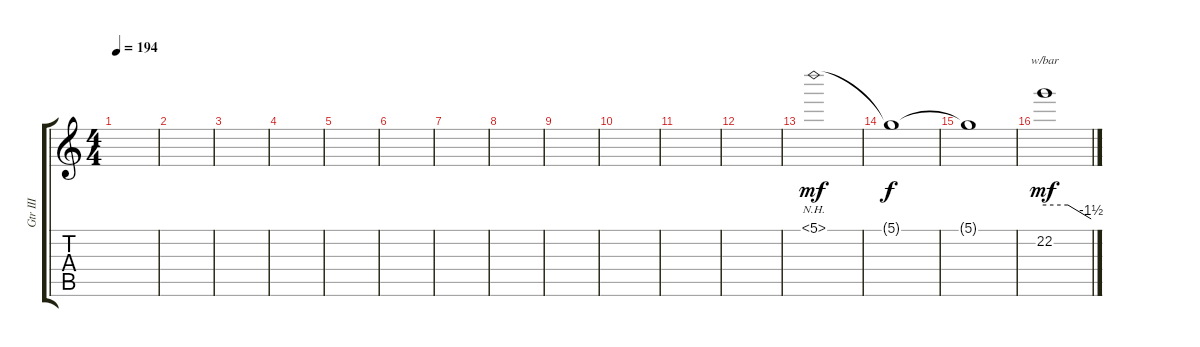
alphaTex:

\track ("Gtr III" "Gtr III") {instrument overdrivenguitar}
\staff {score tabs}
\tuning (D4 A3 F3 C3 G2 D2) {hide}
\ts (4 4)
\tempo 194
\clef g2
\ks c
|
|
|
|
|
|
|
|
|
|
|
|
5.1{nh}.1{dy mf volume 9 balance 8} |
5.1{t}.1{dy f} |
5.1{t}.1 |
22.2.1{tbe (custom default 0 0 30 0 60 -6) dy mf}
